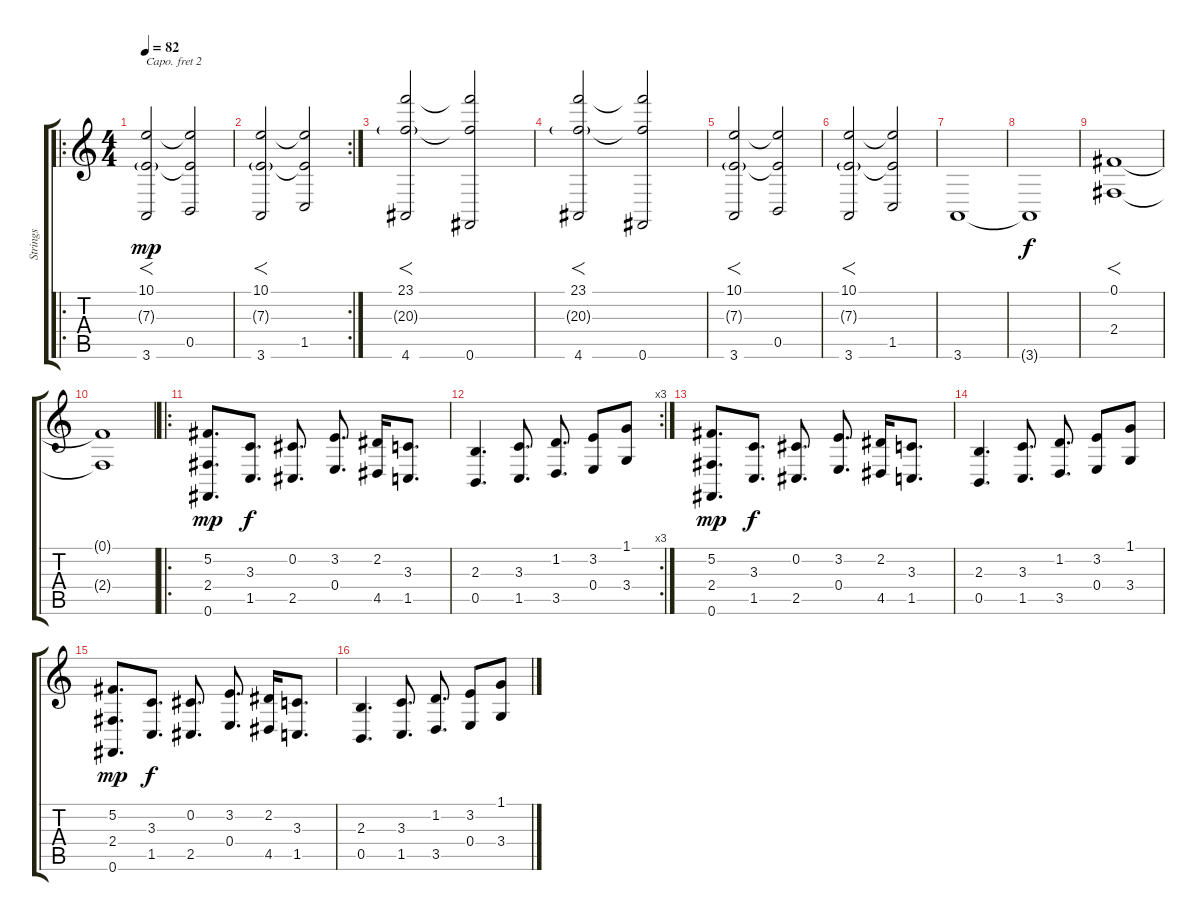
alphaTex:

\track ("Strings" "Strings") {instrument tremolostrings}
\staff {score tabs}
\capo 2
\tuning (E4 B3 G3 D3 A2 E2) {hide}
\ro
\ts (4 4)
\tempo 82
\clef g2
\ks c
(10.1 7.3{g} 3.6).2{f dy mp} (10.1{t} 7.3{t} 0.5).2 |
\rc 2
(10.1 7.3{g} 3.6).2{f} (10.1{t} 7.3{t} 1.5).2 |
(23.1 20.3{g} 4.6).2{f} (23.1{t} 20.3{t} 0.6).2 |
(23.1 20.3{g} 4.6).2{f} (23.1{t} 20.3{t} 0.6).2 |
(10.1 7.3{g} 3.6).2{f} (10.1{t} 7.3{t} 0.5).2 |
(10.1 7.3{g} 3.6).2{f} (10.1{t} 7.3{t} 1.5).2 |
3.6.1 |
3.6{t}.1{dy f} |
(0.1 2.4).1{f} |
(0.1{t} 2.4{t}).1 |
\ro
(5.2 2.4 0.6).8{d dy mp volume 11} (3.3 1.5).8{d dy f} (0.2 2.5).8{d} (3.2 0.4).8{d} (2.2 4.5).16 (3.3 1.5).8{d} |
\rc 3
(2.3 0.5).4{d} (3.3 1.5).8{d} (1.2 3.5).8{d} (3.2 0.4).8 (1.1 3.4).8 |
(5.2 2.4 0.6).8{d dy mp} (3.3 1.5).8{d dy f} (0.2 2.5).8{d} (3.2 0.4).8{d} (2.2 4.5).16 (3.3 1.5).8{d} |
(2.3 0.5).4{d} (3.3 1.5).8{d} (1.2 3.5).8{d} (3.2 0.4).8 (1.1 3.4).8 |
(5.2 2.4 0.6).8{d dy mp} (3.3 1.5).8{d dy f} (0.2 2.5).8{d} (3.2 0.4).8{d} (2.2 4.5).16 (3.3 1.5).8{d} |
(2.3 0.5).4{d} (3.3 1.5).8{d} (1.2 3.5).8{d} (3.2 0.4).8 (1.1 3.4).8
